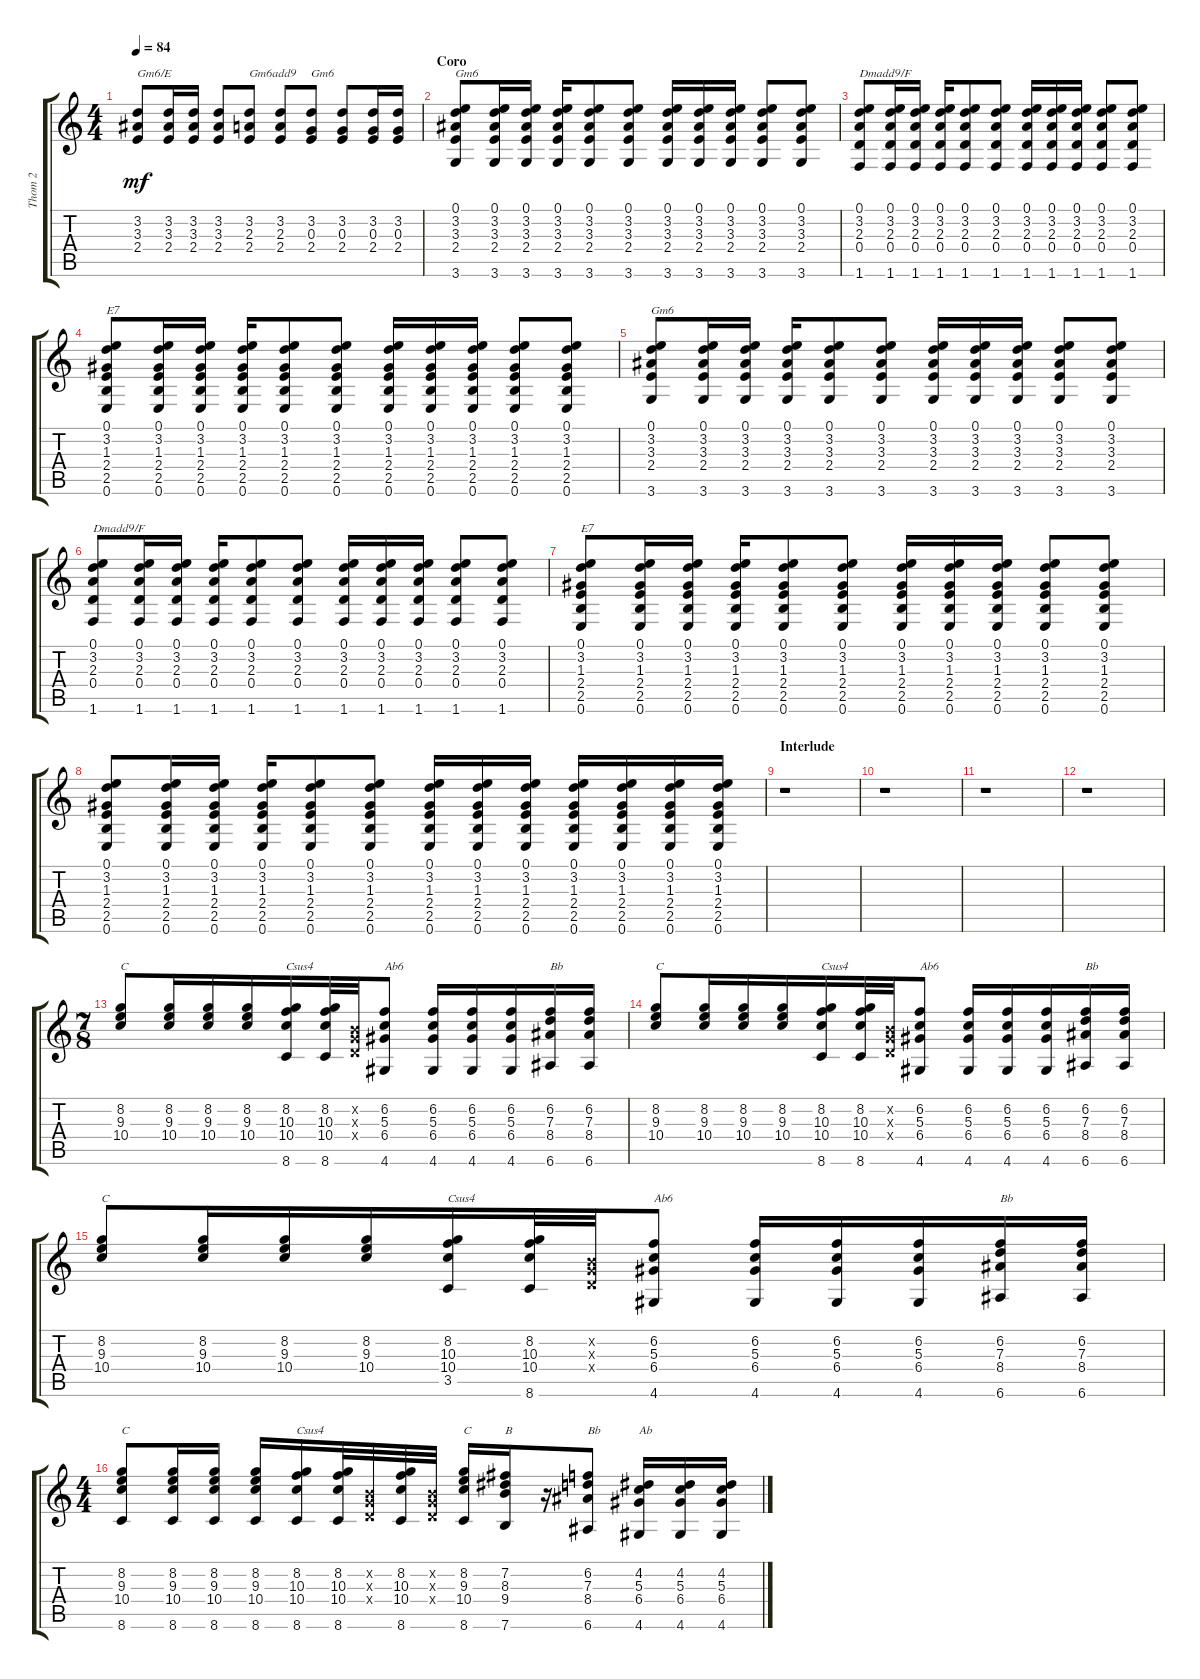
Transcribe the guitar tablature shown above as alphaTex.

\track ("Thom 2" "Thom 2") {instrument acousticguitarnylon}
\staff {score tabs}
\tuning (E4 B3 G3 D3 A2 E2) {hide}
\ts (4 4)
\tempo 84
\clef g2
\ks c
(3.2 3.3 2.4).8{txt "Gm6/E" dy mf} (3.2 3.3 2.4).16 (3.2 3.3 2.4).16 (3.2 3.3 2.4).8 (3.2 2.3 2.4).8{txt "Gm6add9"} (3.2 2.3 2.4).8 (3.2 0.3 2.4).8{txt "Gm6"} (3.2 0.3 2.4).8 (3.2 0.3 2.4).16 (3.2 0.3 2.4).16 |
\section ("" "Coro")
(0.1 3.2 3.3 2.4 3.6).8{txt "Gm6"} (0.1 3.2 3.3 2.4 3.6).16 (0.1 3.2 3.3 2.4 3.6).16 (0.1 3.2 3.3 2.4 3.6).16 (0.1 3.2 3.3 2.4 3.6).8 (0.1 3.2 3.3 2.4 3.6).8 (0.1 3.2 3.3 2.4 3.6).16 (0.1 3.2 3.3 2.4 3.6).16 (0.1 3.2 3.3 2.4 3.6).16 (0.1 3.2 3.3 2.4 3.6).8 (0.1 3.2 3.3 2.4 3.6).8 |
(0.1 3.2 2.3 0.4 1.6).8{txt "Dmadd9/F"} (0.1 3.2 2.3 0.4 1.6).16 (0.1 3.2 2.3 0.4 1.6).16 (0.1 3.2 2.3 0.4 1.6).16 (0.1 3.2 2.3 0.4 1.6).8 (0.1 3.2 2.3 0.4 1.6).8 (0.1 3.2 2.3 0.4 1.6).16 (0.1 3.2 2.3 0.4 1.6).16 (0.1 3.2 2.3 0.4 1.6).16 (0.1 3.2 2.3 0.4 1.6).8 (0.1 3.2 2.3 0.4 1.6).8 |
(0.1 3.2 1.3 2.4 2.5 0.6).8{txt "E7"} (0.1 3.2 1.3 2.4 2.5 0.6).16 (0.1 3.2 1.3 2.4 2.5 0.6).16 (0.1 3.2 1.3 2.4 2.5 0.6).16 (0.1 3.2 1.3 2.4 2.5 0.6).8 (0.1 3.2 1.3 2.4 2.5 0.6).8 (0.1 3.2 1.3 2.4 2.5 0.6).16 (0.1 3.2 1.3 2.4 2.5 0.6).16 (0.1 3.2 1.3 2.4 2.5 0.6).16 (0.1 3.2 1.3 2.4 2.5 0.6).8 (0.1 3.2 1.3 2.4 2.5 0.6).8 |
(0.1 3.2 3.3 2.4 3.6).8{txt "Gm6"} (0.1 3.2 3.3 2.4 3.6).16 (0.1 3.2 3.3 2.4 3.6).16 (0.1 3.2 3.3 2.4 3.6).16 (0.1 3.2 3.3 2.4 3.6).8 (0.1 3.2 3.3 2.4 3.6).8 (0.1 3.2 3.3 2.4 3.6).16 (0.1 3.2 3.3 2.4 3.6).16 (0.1 3.2 3.3 2.4 3.6).16 (0.1 3.2 3.3 2.4 3.6).8 (0.1 3.2 3.3 2.4 3.6).8 |
(0.1 3.2 2.3 0.4 1.6).8{txt "Dmadd9/F"} (0.1 3.2 2.3 0.4 1.6).16 (0.1 3.2 2.3 0.4 1.6).16 (0.1 3.2 2.3 0.4 1.6).16 (0.1 3.2 2.3 0.4 1.6).8 (0.1 3.2 2.3 0.4 1.6).8 (0.1 3.2 2.3 0.4 1.6).16 (0.1 3.2 2.3 0.4 1.6).16 (0.1 3.2 2.3 0.4 1.6).16 (0.1 3.2 2.3 0.4 1.6).8 (0.1 3.2 2.3 0.4 1.6).8 |
(0.1 3.2 1.3 2.4 2.5 0.6).8{txt "E7"} (0.1 3.2 1.3 2.4 2.5 0.6).16 (0.1 3.2 1.3 2.4 2.5 0.6).16 (0.1 3.2 1.3 2.4 2.5 0.6).16 (0.1 3.2 1.3 2.4 2.5 0.6).8 (0.1 3.2 1.3 2.4 2.5 0.6).8 (0.1 3.2 1.3 2.4 2.5 0.6).16 (0.1 3.2 1.3 2.4 2.5 0.6).16 (0.1 3.2 1.3 2.4 2.5 0.6).16 (0.1 3.2 1.3 2.4 2.5 0.6).8 (0.1 3.2 1.3 2.4 2.5 0.6).8 |
(0.1 3.2 1.3 2.4 2.5 0.6).8 (0.1 3.2 1.3 2.4 2.5 0.6).16 (0.1 3.2 1.3 2.4 2.5 0.6).16 (0.1 3.2 1.3 2.4 2.5 0.6).16 (0.1 3.2 1.3 2.4 2.5 0.6).8 (0.1 3.2 1.3 2.4 2.5 0.6).8 (0.1 3.2 1.3 2.4 2.5 0.6).16 (0.1 3.2 1.3 2.4 2.5 0.6).16 (0.1 3.2 1.3 2.4 2.5 0.6).16 (0.1 3.2 1.3 2.4 2.5 0.6).16 (0.1 3.2 1.3 2.4 2.5 0.6).16 (0.1 3.2 1.3 2.4 2.5 0.6).16 (0.1 3.2 1.3 2.4 2.5 0.6).16 |
\section ("" "Interlude")
r.1 |
r.1 |
r.1 |
r.1 |
\ts (7 8)
(8.2 9.3 10.4).8{txt "C"} (8.2 9.3 10.4).16 (8.2 9.3 10.4).16 (8.2 9.3 10.4).16 (8.2 10.3 10.4 8.6).16{txt "Csus4"} (8.2 10.3 10.4 8.6).32 (0.2{x} 0.3{x} 0.4{x}).32 (6.2 5.3 6.4 4.6).8{txt "Ab6"} (6.2 5.3 6.4 4.6).16 (6.2 5.3 6.4 4.6).16 (6.2 5.3 6.4 4.6).16 (6.2 7.3 8.4 6.6).16{txt "Bb"} (6.2 7.3 8.4 6.6).16 |
(8.2 9.3 10.4).8{txt "C"} (8.2 9.3 10.4).16 (8.2 9.3 10.4).16 (8.2 9.3 10.4).16 (8.2 10.3 10.4 8.6).16{txt "Csus4"} (8.2 10.3 10.4 8.6).32 (0.2{x} 0.3{x} 0.4{x}).32 (6.2 5.3 6.4 4.6).8{txt "Ab6"} (6.2 5.3 6.4 4.6).16 (6.2 5.3 6.4 4.6).16 (6.2 5.3 6.4 4.6).16 (6.2 7.3 8.4 6.6).16{txt "Bb"} (6.2 7.3 8.4 6.6).16 |
(8.2 9.3 10.4).8{txt "C"} (8.2 9.3 10.4).16 (8.2 9.3 10.4).16 (8.2 9.3 10.4).16 (8.2 10.3 10.4 3.5).16{txt "Csus4"} (8.2 10.3 10.4 8.6).32 (0.2{x} 0.3{x} 0.4{x}).32 (6.2 5.3 6.4 4.6).8{txt "Ab6"} (6.2 5.3 6.4 4.6).16 (6.2 5.3 6.4 4.6).16 (6.2 5.3 6.4 4.6).16 (6.2 7.3 8.4 6.6).16{txt "Bb"} (6.2 7.3 8.4 6.6).16 |
\ts (4 4)
(8.2 9.3 10.4 8.6).8{txt "C"} (8.2 9.3 10.4 8.6).16 (8.2 9.3 10.4 8.6).16 (8.2 9.3 10.4 8.6).16 (8.2 10.3 10.4 8.6).16{txt "Csus4"} (8.2 10.3 10.4 8.6).32 (0.2{x} 0.3{x} 0.4{x}).32 (8.2 10.3 10.4 8.6).32 (0.2{x} 0.3{x} 0.4{x}).32 (8.2 9.3 10.4 8.6).16{txt "C"} (7.2 8.3 9.4 7.6).16{txt "B"} r.16 (6.2 7.3 8.4 6.6).8{txt "Bb"} (4.2 5.3 6.4 4.6).16{txt "Ab"} (4.2 5.3 6.4 4.6).16 (4.2 5.3 6.4 4.6).16
